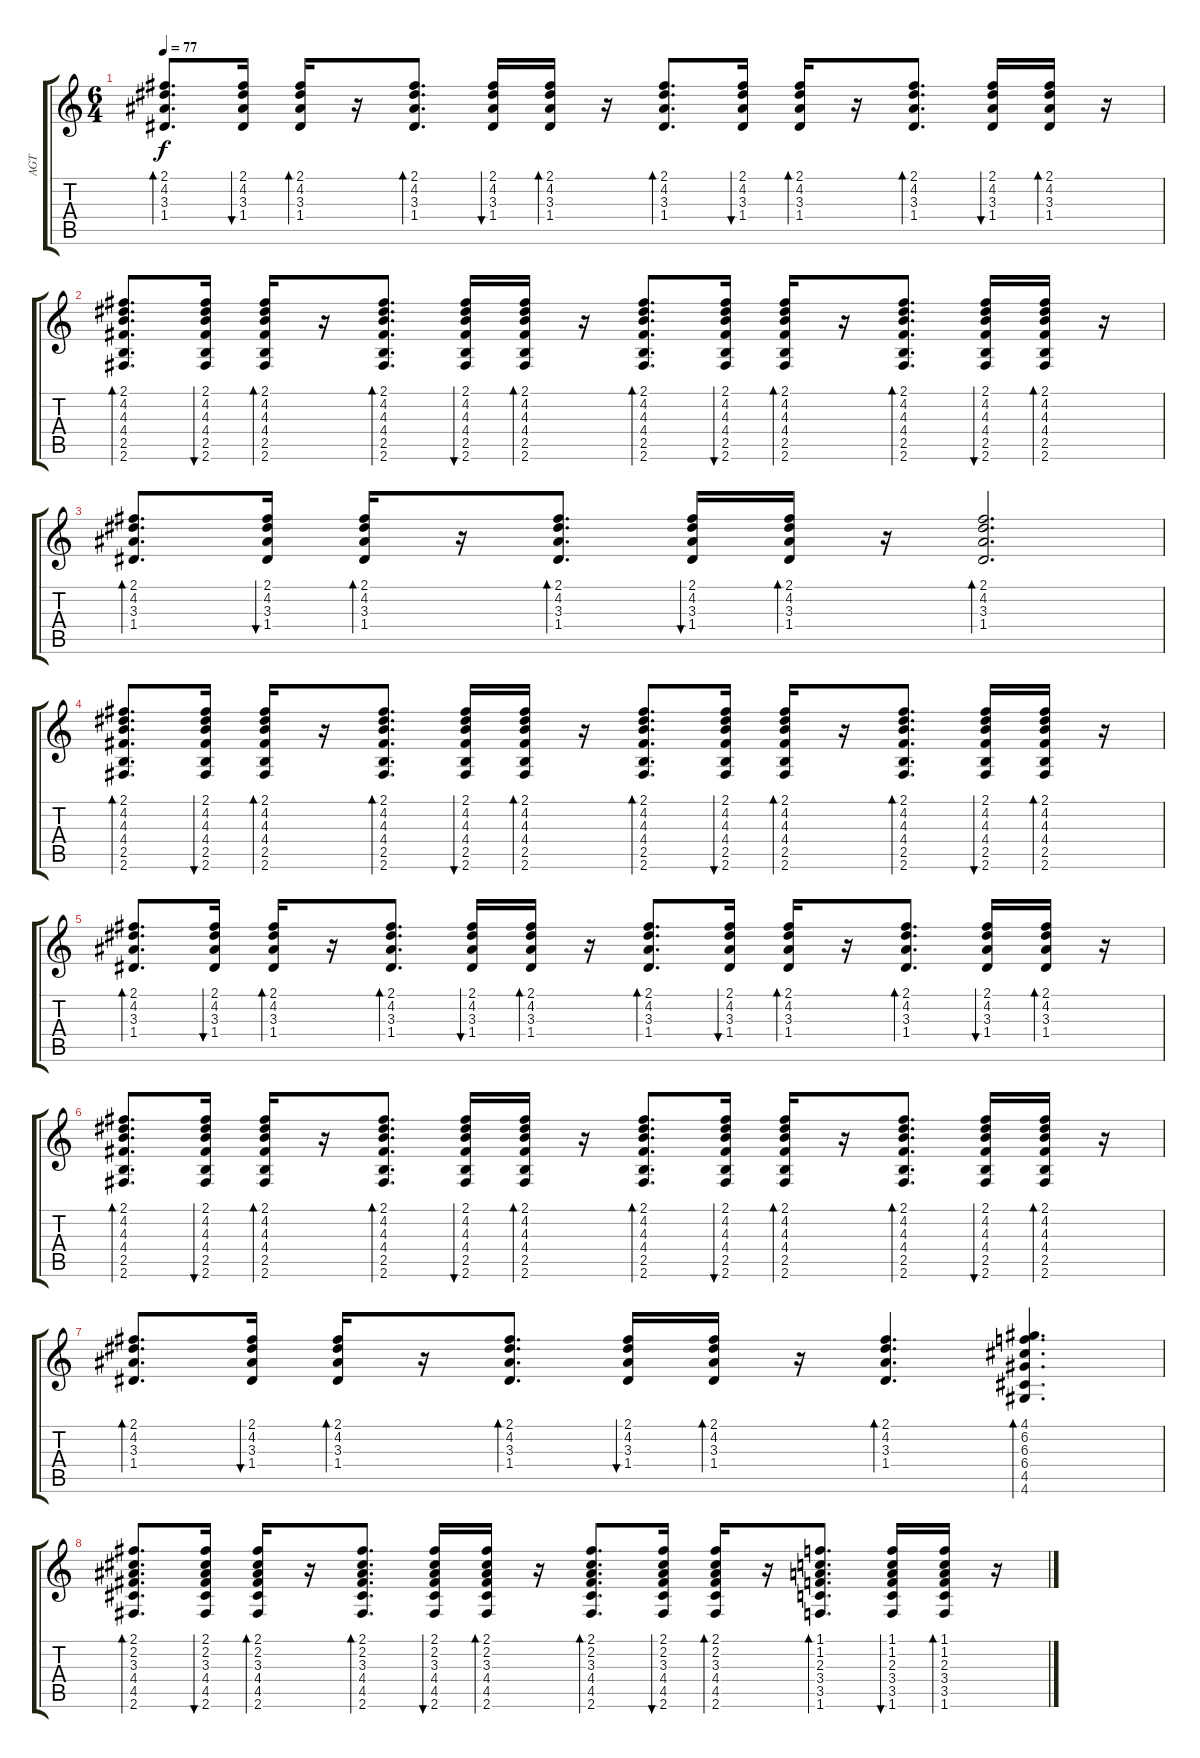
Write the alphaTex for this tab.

\track ("AGT" "AGT") {instrument acousticguitarsteel}
\staff {score tabs}
\tuning (E4 B3 G3 D3 A2 E2) {hide}
\ts (6 4)
\tempo 77
\clef g2
\ks c
(2.1 4.2 3.3 1.4).8{d bd 30 dy f} (2.1 4.2 3.3 1.4).16{bu 30} (2.1 4.2 3.3 1.4).16{bd 30} r.16 (2.1 4.2 3.3 1.4).8{d bd 30} (2.1 4.2 3.3 1.4).16{bu 30} (2.1 4.2 3.3 1.4).16{bd 30} r.16 (2.1 4.2 3.3 1.4).8{d bd 30} (2.1 4.2 3.3 1.4).16{bu 30} (2.1 4.2 3.3 1.4).16{bd 30} r.16 (2.1 4.2 3.3 1.4).8{d bd 30} (2.1 4.2 3.3 1.4).16{bu 30} (2.1 4.2 3.3 1.4).16{bd 30} r.16 |
(2.1 4.2 4.3 4.4 2.5 2.6).8{d bd 30} (2.1 4.2 4.3 4.4 2.5 2.6).16{bu 30} (2.1 4.2 4.3 4.4 2.5 2.6).16{bd 30} r.16 (2.1 4.2 4.3 4.4 2.5 2.6).8{d bd 30} (2.1 4.2 4.3 4.4 2.5 2.6).16{bu 30} (2.1 4.2 4.3 4.4 2.5 2.6).16{bd 30} r.16 (2.1 4.2 4.3 4.4 2.5 2.6).8{d bd 30} (2.1 4.2 4.3 4.4 2.5 2.6).16{bu 30} (2.1 4.2 4.3 4.4 2.5 2.6).16{bd 30} r.16 (2.1 4.2 4.3 4.4 2.5 2.6).8{d bd 30} (2.1 4.2 4.3 4.4 2.5 2.6).16{bu 30} (2.1 4.2 4.3 4.4 2.5 2.6).16{bd 30} r.16 |
(2.1 4.2 3.3 1.4).8{d bd 30} (2.1 4.2 3.3 1.4).16{bu 30} (2.1 4.2 3.3 1.4).16{bd 30} r.16 (2.1 4.2 3.3 1.4).8{d bd 30} (2.1 4.2 3.3 1.4).16{bu 30} (2.1 4.2 3.3 1.4).16{bd 30} r.16 (2.1 4.2 3.3 1.4).2{d bd 120} |
(2.1 4.2 4.3 4.4 2.5 2.6).8{d bd 30} (2.1 4.2 4.3 4.4 2.5 2.6).16{bu 30} (2.1 4.2 4.3 4.4 2.5 2.6).16{bd 30} r.16 (2.1 4.2 4.3 4.4 2.5 2.6).8{d bd 30} (2.1 4.2 4.3 4.4 2.5 2.6).16{bu 30} (2.1 4.2 4.3 4.4 2.5 2.6).16{bd 30} r.16 (2.1 4.2 4.3 4.4 2.5 2.6).8{d bd 30} (2.1 4.2 4.3 4.4 2.5 2.6).16{bu 30} (2.1 4.2 4.3 4.4 2.5 2.6).16{bd 30} r.16 (2.1 4.2 4.3 4.4 2.5 2.6).8{d bd 30} (2.1 4.2 4.3 4.4 2.5 2.6).16{bu 30} (2.1 4.2 4.3 4.4 2.5 2.6).16{bd 30} r.16 |
(2.1 4.2 3.3 1.4).8{d bd 30} (2.1 4.2 3.3 1.4).16{bu 30} (2.1 4.2 3.3 1.4).16{bd 30} r.16 (2.1 4.2 3.3 1.4).8{d bd 30} (2.1 4.2 3.3 1.4).16{bu 30} (2.1 4.2 3.3 1.4).16{bd 30} r.16 (2.1 4.2 3.3 1.4).8{d bd 30} (2.1 4.2 3.3 1.4).16{bu 30} (2.1 4.2 3.3 1.4).16{bd 30} r.16 (2.1 4.2 3.3 1.4).8{d bd 30} (2.1 4.2 3.3 1.4).16{bu 30} (2.1 4.2 3.3 1.4).16{bd 30} r.16 |
(2.1 4.2 4.3 4.4 2.5 2.6).8{d bd 30} (2.1 4.2 4.3 4.4 2.5 2.6).16{bu 30} (2.1 4.2 4.3 4.4 2.5 2.6).16{bd 30} r.16 (2.1 4.2 4.3 4.4 2.5 2.6).8{d bd 30} (2.1 4.2 4.3 4.4 2.5 2.6).16{bu 30} (2.1 4.2 4.3 4.4 2.5 2.6).16{bd 30} r.16 (2.1 4.2 4.3 4.4 2.5 2.6).8{d bd 30} (2.1 4.2 4.3 4.4 2.5 2.6).16{bu 30} (2.1 4.2 4.3 4.4 2.5 2.6).16{bd 30} r.16 (2.1 4.2 4.3 4.4 2.5 2.6).8{d bd 30} (2.1 4.2 4.3 4.4 2.5 2.6).16{bu 30} (2.1 4.2 4.3 4.4 2.5 2.6).16{bd 30} r.16 |
(2.1 4.2 3.3 1.4).8{d bd 30} (2.1 4.2 3.3 1.4).16{bu 30} (2.1 4.2 3.3 1.4).16{bd 30} r.16 (2.1 4.2 3.3 1.4).8{d bd 30} (2.1 4.2 3.3 1.4).16{bu 30} (2.1 4.2 3.3 1.4).16{bd 30} r.16 (2.1 4.2 3.3 1.4).4{d bd 120} (4.1 6.2 6.3 6.4 4.5 4.6).4{d bd 60} |
(2.1 2.2 3.3 4.4 4.5 2.6).8{d bd 30} (2.1 2.2 3.3 4.4 4.5 2.6).16{bu 60} (2.1 2.2 3.3 4.4 4.5 2.6).16{bd 30} r.16 (2.1 2.2 3.3 4.4 4.5 2.6).8{d bd 30} (2.1 2.2 3.3 4.4 4.5 2.6).16{bu 60} (2.1 2.2 3.3 4.4 4.5 2.6).16{bd 30} r.16 (2.1 2.2 3.3 4.4 4.5 2.6).8{d bd 30} (2.1 2.2 3.3 4.4 4.5 2.6).16{bu 60} (2.1 2.2 3.3 4.4 4.5 2.6).16{bd 30} r.16 (1.1 1.2 2.3 3.4 3.5 1.6).8{d bd 60} (1.1 1.2 2.3 3.4 3.5 1.6).16{bu 60} (1.1 1.2 2.3 3.4 3.5 1.6).16{bd 60} r.16
